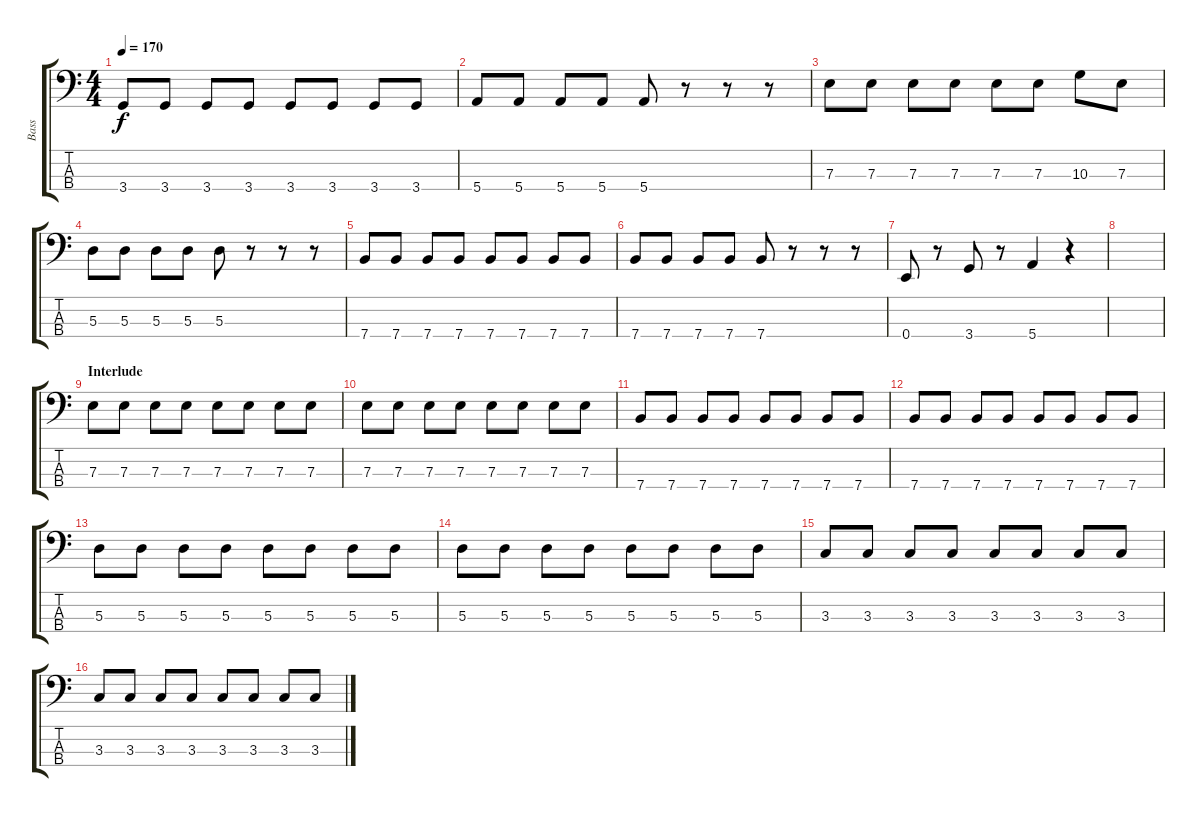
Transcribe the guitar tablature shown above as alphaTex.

\track ("Bass" "Bass") {instrument electricbasspick}
\staff {score tabs}
\tuning (G2 D2 A1 E1) {hide}
\ts (4 4)
\tempo 170
\clef f4
\ks c
3.4.8{dy f} 3.4.8 3.4.8 3.4.8 3.4.8 3.4.8 3.4.8 3.4.8 |
5.4.8 5.4.8 5.4.8 5.4.8 5.4.8 r.8 r.8 r.8 |
7.3.8 7.3.8 7.3.8 7.3.8 7.3.8 7.3.8 10.3.8 7.3.8 |
5.3.8 5.3.8 5.3.8 5.3.8 5.3.8 r.8 r.8 r.8 |
7.4.8 7.4.8 7.4.8 7.4.8 7.4.8 7.4.8 7.4.8 7.4.8 |
7.4.8 7.4.8 7.4.8 7.4.8 7.4.8 r.8 r.8 r.8 |
0.4.8 r.8 3.4.8 r.8 5.4.4 r.4 |
|
\section ("" "Interlude")
7.3.8 7.3.8 7.3.8 7.3.8 7.3.8 7.3.8 7.3.8 7.3.8 |
7.3.8 7.3.8 7.3.8 7.3.8 7.3.8 7.3.8 7.3.8 7.3.8 |
7.4.8 7.4.8 7.4.8 7.4.8 7.4.8 7.4.8 7.4.8 7.4.8 |
7.4.8 7.4.8 7.4.8 7.4.8 7.4.8 7.4.8 7.4.8 7.4.8 |
5.3.8 5.3.8 5.3.8 5.3.8 5.3.8 5.3.8 5.3.8 5.3.8 |
5.3.8 5.3.8 5.3.8 5.3.8 5.3.8 5.3.8 5.3.8 5.3.8 |
3.3.8 3.3.8 3.3.8 3.3.8 3.3.8 3.3.8 3.3.8 3.3.8 |
3.3.8 3.3.8 3.3.8 3.3.8 3.3.8 3.3.8 3.3.8 3.3.8
